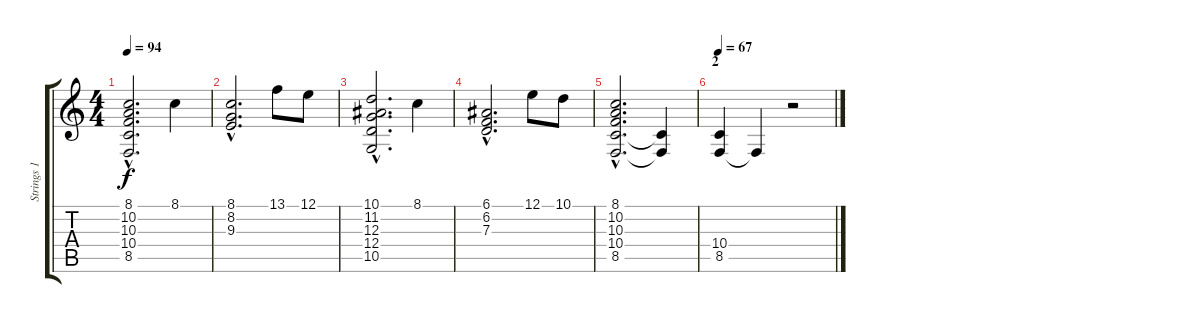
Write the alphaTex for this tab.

\track ("Strings 1" "Strings 1") {instrument tremolostrings}
\staff {score tabs}
\tuning (E4 B3 G3 D3 A2 E2) {hide}
\ts (4 4)
\tempo 94
\clef g2
\ks c
(8.1{hac} 10.2{hac} 10.3{hac} 10.4{hac} 8.5{hac}).2{d dy f} 8.1.4 |
(8.1{hac} 8.2{hac} 9.3{hac}).2{d} 13.1.8 12.1.8 |
(10.1{hac} 11.2{hac} 12.3{hac} 12.4{hac} 10.5{hac}).2{d} 8.1.4 |
(6.1{hac} 6.2{hac} 7.3{hac}).2{d} 12.1.8 10.1.8 |
(8.1{hac} 10.2{hac} 10.3{hac} 10.4{hac} 8.5{hac}).2{d} (10.4{t} 8.5{t}).4 |
\section ("" "2")
\tempo 67
(10.4 8.5).4 8.5{t}.4 r.2
